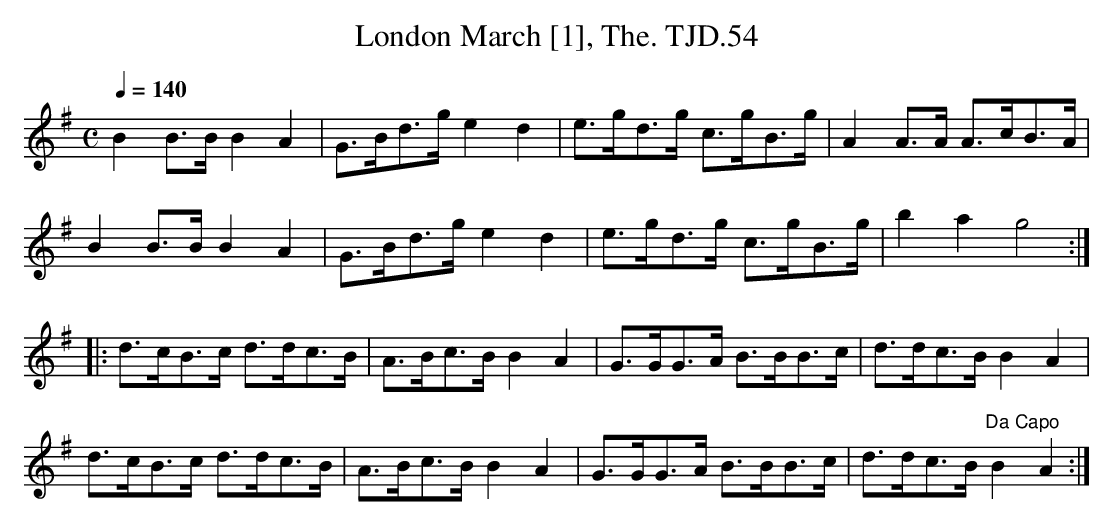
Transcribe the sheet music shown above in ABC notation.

X:1
T:London March [1], The. TJD.54
M:C
L:1/8
Q:1/4=140
K:G
B2B>BB2A2|G>Bd>ge2d2|e>gd>g c>gB>g|A2A>A A>cB>A|!
B2B>BB2A2|G>Bd>ge2d2|e>gd>g c>gB>g|b2a2g4:|!
|:d>cB>c d>dc>B|A>Bc>BB2A2|G>GG>A B>BB>c|d>dc>BB2A2|!
d>cB>c d>dc>B|A>Bc>BB2A2|G>GG>A B>BB>c|d>dc>B "^Da Capo"B2A2:|]
